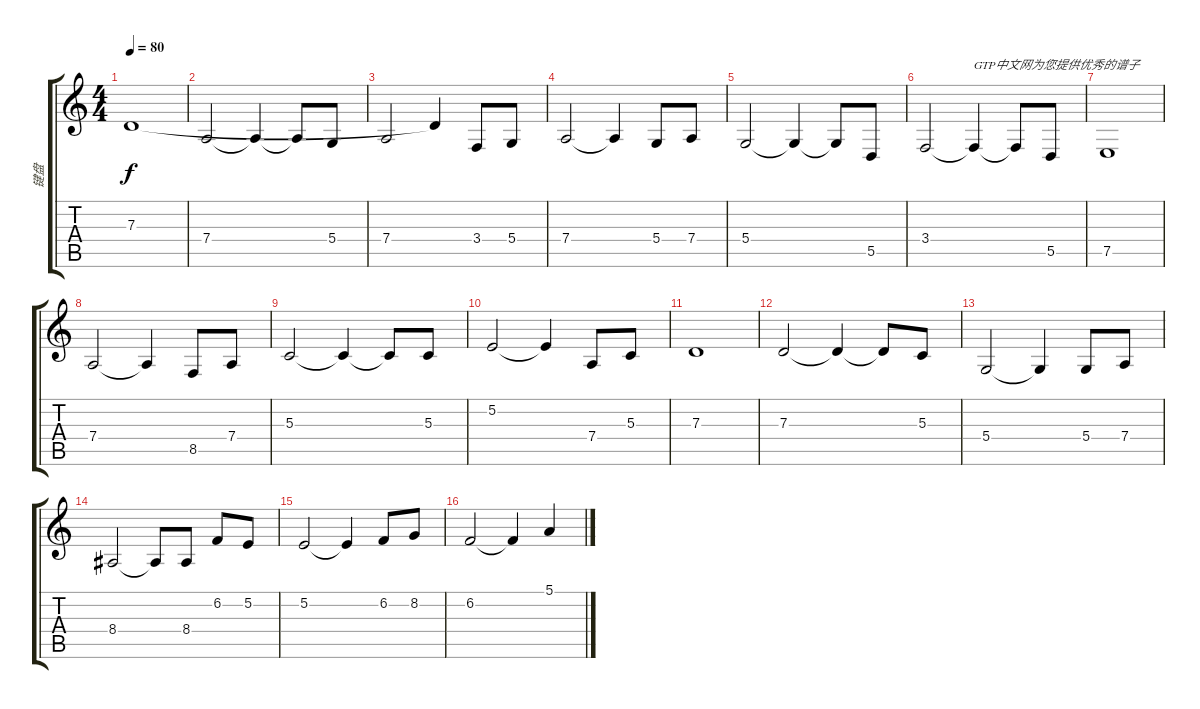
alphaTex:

\track ("键盘" "键盘") {instrument tremolostrings}
\staff {score tabs}
\tuning (E4 B3 G3 D3 A2 E2) {hide}
\ts (4 4)
\tempo 80
\clef g2
\ks c
7.3.1{dy f} |
7.4.2 7.4{t}.4 7.4{t}.8 5.4.8 |
7.4.2 7.3{t}.4 3.4.8 5.4.8 |
7.4.2 7.4{t}.4 5.4.8 7.4.8 |
5.4.2 5.4{t}.4 5.4{t}.8 5.5.8 |
3.4.2 3.4{t}.4{txt "GTP中文网为您提供优秀的谱子"} 3.4{t}.8 5.5.8 |
7.5.1 |
7.4.2 7.4{t}.4 8.5.8 7.4.8 |
5.3.2 5.3{t}.4 5.3{t}.8 5.3.8 |
5.2.2 5.2{t}.4 7.4.8 5.3.8 |
7.3.1 |
7.3.2 7.3{t}.4 7.3{t}.8 5.3.8 |
5.4.2 5.4{t}.4 5.4.8 7.4.8 |
8.4.2 8.4{t}.8 8.4.8 6.2.8 5.2.8 |
5.2.2 5.2{t}.4 6.2.8 8.2.8 |
6.2.2 6.2{t}.4 5.1.4
